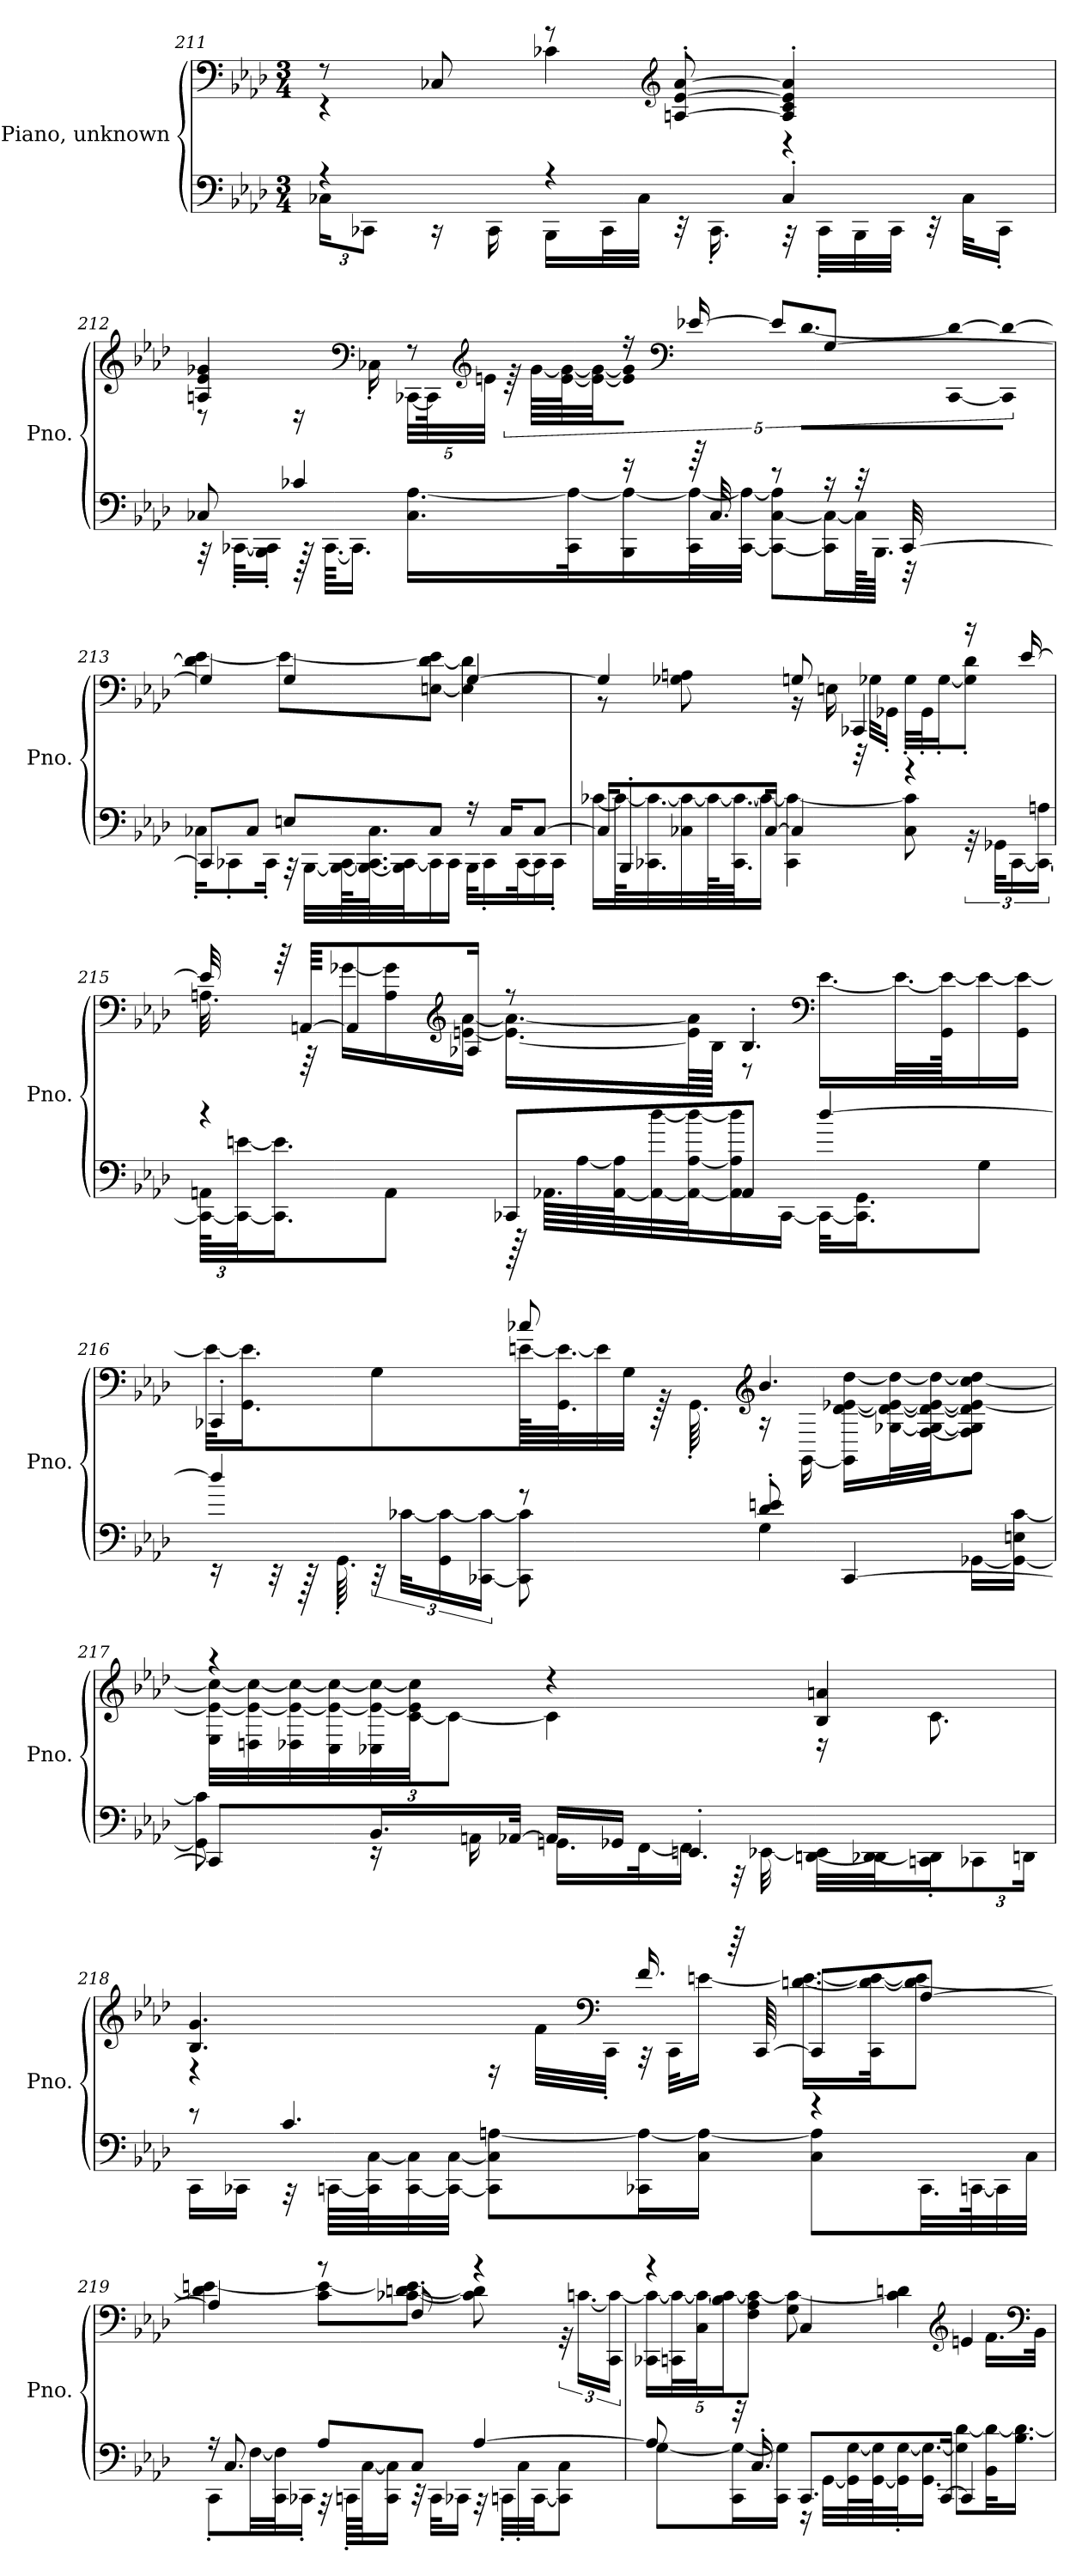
**kern	**kern
*part1	*part1
*staff2	*staff1
*I"Piano, unknown	*
*I'Pno.	*
*clefF4	*clefF4
*k[b-e-a-d-]	*k[b-e-a-d-]
*M3/4	*M3/4
=211	=211
*^	*
*	*Xbrackettup	*
*	*	*^
4r	24C-X\KL	8r	4r
.	12CC-X\J	.	.
.	16r	8C-X/	.
.	16CC-\	.	.
4r	16BBB-\LL	8r	4c-X\
.	32CC-\L	.	.
.	32C-\JJJ	.	.
*	*	*clefG2	*
.	32r	[8An/' [8e-/' [8a-/'	.
.	16.CC-'\	.	.
4C-'/	32r	4A/]' 4c-/' 4e-/]' 4a-/]'	4r
.	32CC-'\LLL	.	.
.	32BBB-\	.	.
.	32CC-\JJJ	.	.
.	32r	.	.
.	32C-\KLL	.	.
.	16CC-'\JJ	.	.
!!LO:LB:g=z	!!
=212	=212	=212	=212
8C-X/	32r	4An/ 4e-/ 4g-X/	8r
.	[32CC-X'\KLL	.	.
.	16BBB-\' 16CC-\]'JJ	.	.
4c-X/	128r	.	16r
.	[64.CC-\KKLL	.	.
.	16.CC-\JJ]	.	.
*	*	*clefF4	*
.	.	.	16C-X'\
.	16.C-\ [16.A-\LL	8r	[40CC-X\LLL
.	.	.	80CC-\K]
*	*	*clefG2	*
.	.	.	40en\JJJ
.	.	.	80r
.	.	.	[80g-\LLLL
.	.	.	[80e\ 80g-\_J
.	32CC-\ 32A-\_K	.	.
.	.	.	40e\_ 40g-\_JJ
16r	16BBB-\ 16A-\_	16r	8e\] 8g-\]J
*	*	*clefF4	*
64r	32CC-\ 32A-\_L	[16e-X/	.
32.C-/	.	.	.
.	[32CC-\ 32A-\_JJJ	.	.
8r	8CC-\_ [8C-\ 8A-\]L	8e-/L]	[16.d-\LL
.	.	.	[32CC-\ 32d-\_JK
16r	16CC-\] 16C-\_L	[8G/J	8CC-\] 8d-\_J
32r	128C-\KLL]	.	.
.	64.BBB-\JJJJ	.	.
[32CC-/	32r	.	.
!!LO:LB:g=z	!!
=213	=213	=213	=213
8CC-/L]	16C-X'\KL	4G/]	4d-\] [4e-\
.	8CC-X'\	.	.
8C-/J	.	.	.
.	16CC-'\Jk	.	.
8En/L	32r	4G/	8e-\L_
.	[32BBB-\LLL	.	.
.	128BBB-\_ [128CC-\KL	.	.
.	64.BBB-\_ 64.CC-\] 64.C-\J	.	.
.	32BBB-\] [32CC-\J	.	.
8C-/J	16CC-\]	.	[8En\ [8d-\ 8e-\]J
.	16CC-\JJ	.	.
16r	32BBB-\KLL	[4G/	4E\] 4d-\]
.	16CC-'\	.	.
16C-/KL	.	.	.
.	[32CC-\K	.	.
[8C-/J	16CC-\]	.	.
.	16CC-'\JJ	.	.
!!LO:LB:g=z	!!
=214	=214	=214	=214
16C-/KL]	[16c-X\LL	4G/]	8r
8BBB-'/	64c-\KL_	.	.
.	32.CC-X\ 32.c-\_	.	.
.	32C-X\ 32c-\_	.	8G-X\ 8An\
.	128c-\KL_	.	.
.	64.CC-\ 64.c-\_JJ	.	.
[16C-/Jk	16c-\JJ_	.	.
4C-/]	4CC-\ 4c-\_	8Gn/	16r
.	.	.	16En\
.	.	4CC-X/	32r
.	.	.	32G-X\KLL
.	.	.	16GG-X'\JJ
4r	8C-\ 8c-\]	.	32G-'\LLL
.	.	.	32GG-'\J
.	.	.	[16G-'\J
*	*brackettup	*	*
.	48r	16r	8G-\]' 8d-\'J
.	48GG-X\KLL	.	.
.	[24CC-\	.	.
.	.	[16e-/	.
.	24CC-\_ 24An\JJ	.	.
!!LO:LB:g=z	!!
=215	=215	=215	=215
*	*Xbrackettup	*	*
4r	96CC-\_ 96AAn\KLLL	32e-/]	32.An\
.	48CC-\_ [48en\J	.	.
.	16.CC-\] 16.e\]J	64r	.
.	.	[64AAn/KKKL	64r
.	.	8AA/]	[16g-X\LL
.	8AA\J	.	16A\ 16g-\]
*	*	*clefG2	*
.	.	16A-X/Jk	[16en\ [16a-\JJ
8CC-X/L	128r	8r	16.e\_ 16.a-\_LL
.	64.AA-X\LLLL	.	.
.	[64A-\	.	.
.	[64AA-\ 64A-\]J	.	.
.	32AA-\_ [32dd-\	.	.
.	32AA-\_ [32A-\ 32dd-\_J	.	64e\] 64a-\]LL
.	.	.	64B-\JJJJ
8AA-/J	16AA-\] 16A-\] 16dd-\]	4.B-'/	8r
.	[16CC-\JJ	.	.
*	*	*clefF4	*
[4dd-/	32CC-\KLL_	.	[16.e\LL
.	16.CC-\] 16.GG\J	.	.
.	.	.	64.e\LL_
.	.	.	128GG\ 128e\_JJK
.	8G\J	.	16e\_
.	.	.	16GG\ 16e\_JJ
!!LO:PB:g=z	!!
=216	=216	=216	=216
4dd-/]	16r	4CC-X'/	32e\KLL_
.	.	.	16.GG\ 16.e\]J
.	32r	.	.
.	128r	.	.
.	64.GG'\	.	.
*	*brackettup	*	*
.	48r	.	8G\
.	[48c-X\KLL	.	.
.	24GG\ 24c-\_	.	.
.	[24CC-X\ 24c-\_JJ	.	.
8r	8CC-\] 8c-\]	8cc-X/	[128en\KLLL
.	.	.	64.GG\ 64.e\_J
.	.	.	32e\]
.	.	.	32G\JJJ
.	.	.	128r
.	.	.	64.GG'\
*	*	*clefG2	*
8d-/' 8en/'	4G\	4.b-/	16r
.	.	.	[16GG\
[4CC-/	.	.	16GG\] [16d-\ [16e-X\ [16dd-\LL
.	.	.	[32G-X\ 32d-\_ 32e-\_ 32dd-\_L
.	.	.	[32F\ 32G-\_ 32d-\_ 32e-\_ 32dd-\_JJ
.	[16GG-X\LL	.	8F\] 8G-\] 8d-\] 8e-\_ [8cc-\ 8dd-\]J
.	16GG-\_ 16En\ [16c-\JJ	.	.
!!LO:LB:g=z	!!
=217	=217	=217	=217
8CC-/L]	8GG-\] 8c-\]	4r	32E-\ 32e-\_ 32cc-\_LLL
.	.	.	32Dn\ 32e-\_ 32cc-\_
.	.	.	32D-X\ 32e-\_ 32cc-\_
.	.	.	32C\ 32e-\_ 32cc-\_
*	*	*	*Xbrackettup
16.BB-/L	16r	.	48C-X\ 48e-\_ 48cc-\_
.	.	.	[48c\ 48e-\] 48cc-\]JJ
.	.	.	12c\J_
.	16AAn\	.	.
[32AA-X/JJk	.	.	.
16AA-/LL]	16.GGn\LL	4r	4c\]
16GG-X/JJ	.	.	.
.	[32FF\K	.	.
4.EEn'/	16FF\JJ]	.	.
.	32r	.	.
.	[32EE-X\	.	.
.	[32DDn\ 32EE-\]LLL	4B-/ 4an/	16r
.	[32DD-X\ 32DD\]J	.	.
.	16CCn\' 16DD-\]'J	.	8.c\
*	*Xbrackettup	*	*
.	12CC-X\	.	.
.	24DDn\Jk	.	.
!!LO:LB:g=z	!!
=218	=218	=218	=218
8r	16CC\LL	4.B-/ 4.g/	4r
.	16CC-X\JJ	.	.
4.c/	32r	.	.
.	[64CCn\LLLL	.	.
.	64CC\] [64C\J	.	.
.	[32CC\ 32C\]	.	.
.	32CC\_ [32C\JJJ	.	.
.	8CC\] 8C\] [8An\L	.	16r
.	.	.	32f\LLL
*	*	*clefF4	*
.	.	.	32CC'\JJJ
.	16CC-X\ 16A\_L	16.f/	32r
.	.	.	32CC\KLL
.	16C\ 16A\_JJ	.	[16en\JJ
.	.	64r	.
.	.	[64CC/	.
4r	8C\ 8A\]L	8CC/L]	[16.dn\ 16.e\_LL
.	.	.	32CC\ 32d\_ 32e\_JK
.	32.CC-\LL	[8A-/J	8d\_ 8e\]J
.	[64CCn\K	.	.
.	32CC\]	.	.
.	32C\JJJ	.	.
!!LO:LB:g=z	!!
=219	=219	=219	=219
16r	8CC'\L	4A-/]	4d\] [4en\
8.C/	.	.	.
.	[32F\LL	.	.
.	32CC\ 32F\]J	.	.
.	16CC-X'\JJ	.	.
8A-/L	32r	8r	8c\ 8e\_L
.	64CCn'\LLLL	.	.
.	[64C\JJ	.	.
.	16CC\ 16C\]JJ	.	.
8C/J	32r	8F'/	[8c-X\ [8dn\ 8e\]J
.	32CC\KLL	.	.
.	16CC-X\JJ	.	.
[4A-/	32r	4r	8c-\] 8d\]
.	32CCn'\LLL	.	.
.	32C'\	.	.
.	[32CC\JJ	.	.
*	*	*	*brackettup
.	8CC\] 8C\J	.	48r
.	.	.	[24.cn\LL
.	.	.	24CC\ 24c\_JJ
!!LO:LB:g=z	!!
=220	=220	=220	=220
*	*	*	*Xbrackettup
8A-/]	[8G\L	4r	20CC-X\ 20c\_LL
.	.	.	40CCn\ 40c\_L
.	.	.	40C\ 40c\_J
.	.	.	20B-\ 20c\_J
32r	16CC\ 16G\_L	.	.
.	.	.	10F\ 10A-\ 10c\_J
16.C'/	.	.	.
.	16CC\ 16G\]JJ	.	.
8.CC/L	16r	4C/	8G\ 8c\_
.	[32GG\LLL	.	.
.	64GG\] [64G\L	.	.
.	[64GG\ 64G\]J	.	.
.	32GG\]' [32G\'J	.	4c\] 4dn\
.	16.GG\ 16.G\_JJ	.	.
[16CC/Jk	.	.	.
*	*	*clefG2	*
4CC/]	8G\] [8d-\L	4en/	.
.	32BB-\ 32d-\_KL	.	16.f\LL
.	16.B-\ 16.d-\_JJ	.	.
*	*	*clefF4	*
.	.	.	32BB-\JJk
*v	*v	*	*
*	*v	*v
=	=
*-	*-
